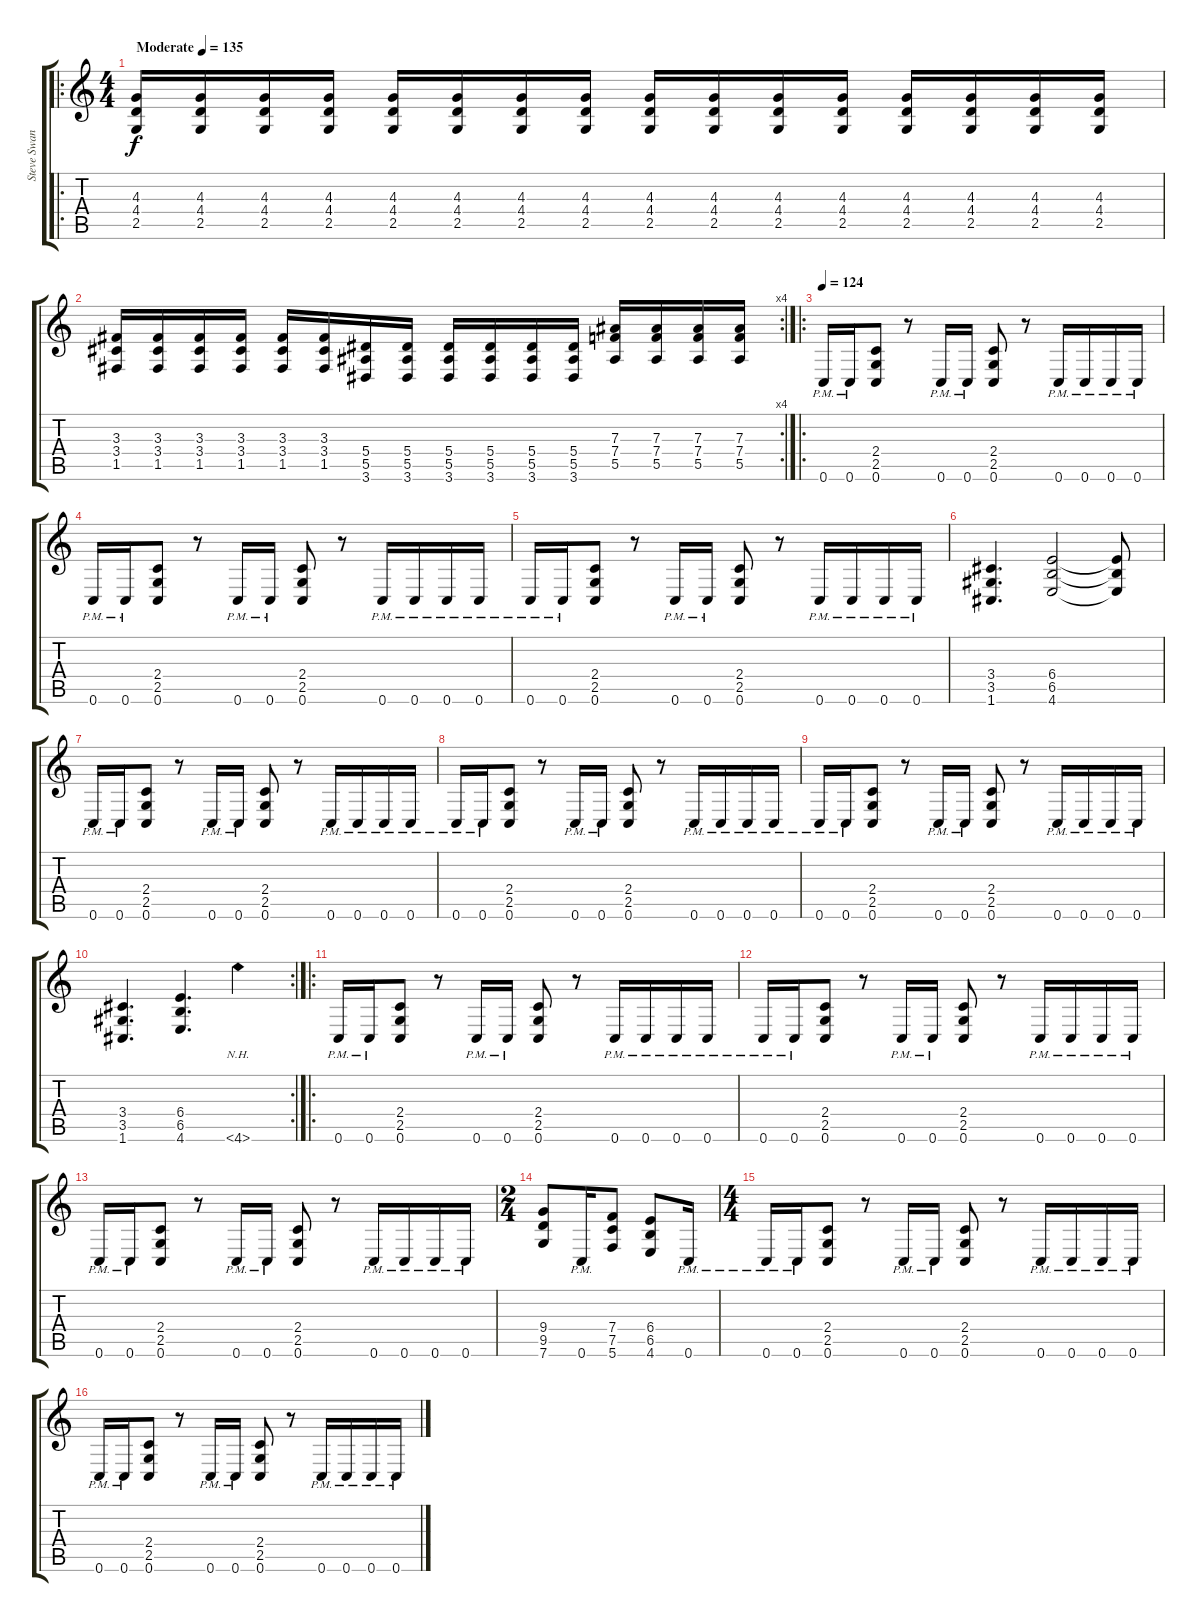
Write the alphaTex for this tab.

\track ("Steve Swanson" "Steve Swan") {instrument distortionguitar}
\staff {score tabs}
\tuning (C4 G3 Eb3 Bb2 F2 C2) {hide}
\ro
\ts (4 4)
\tempo (135 "Moderate")
\clef g2
\ks c
(4.3 4.4 2.5).16{dy f instrument distortionguitar} (4.3 4.4 2.5).16 (4.3 4.4 2.5).16 (4.3 4.4 2.5).16 (4.3 4.4 2.5).16 (4.3 4.4 2.5).16 (4.3 4.4 2.5).16 (4.3 4.4 2.5).16 (4.3 4.4 2.5).16 (4.3 4.4 2.5).16 (4.3 4.4 2.5).16 (4.3 4.4 2.5).16 (4.3 4.4 2.5).16 (4.3 4.4 2.5).16 (4.3 4.4 2.5).16 (4.3 4.4 2.5).16 |
\rc 4
(3.3 3.4 1.5).16 (3.3 3.4 1.5).16 (3.3 3.4 1.5).16 (3.3 3.4 1.5).16 (3.3 3.4 1.5).16 (3.3 3.4 1.5).16 (5.4 5.5 3.6).16 (5.4 5.5 3.6).16 (5.4 5.5 3.6).16 (5.4 5.5 3.6).16 (5.4 5.5 3.6).16 (5.4 5.5 3.6).16 (7.3 7.4 5.5).16 (7.3 7.4 5.5).16 (7.3 7.4 5.5).16 (7.3 7.4 5.5).16 |
\ro
\tempo 124
0.6{pm}.16 0.6{pm}.16 (2.4 2.5 0.6).8 r.8 0.6{pm}.16 0.6{pm}.16 (2.4 2.5 0.6).8 r.8 0.6{pm}.16 0.6{pm}.16 0.6{pm}.16 0.6{pm}.16 |
0.6{pm}.16 0.6{pm}.16 (2.4 2.5 0.6).8 r.8 0.6{pm}.16 0.6{pm}.16 (2.4 2.5 0.6).8 r.8 0.6{pm}.16 0.6{pm}.16 0.6{pm}.16 0.6{pm}.16 |
0.6{pm}.16 0.6{pm}.16 (2.4 2.5 0.6).8 r.8 0.6{pm}.16 0.6{pm}.16 (2.4 2.5 0.6).8 r.8 0.6{pm}.16 0.6{pm}.16 0.6{pm}.16 0.6{pm}.16 |
(3.4 3.5 1.6).4{d} (6.4 6.5 4.6).2 (6.4{t} 6.5{t} 4.6{t}).8 |
0.6{pm}.16 0.6{pm}.16 (2.4 2.5 0.6).8 r.8 0.6{pm}.16 0.6{pm}.16 (2.4 2.5 0.6).8 r.8 0.6{pm}.16 0.6{pm}.16 0.6{pm}.16 0.6{pm}.16 |
0.6{pm}.16 0.6{pm}.16 (2.4 2.5 0.6).8 r.8 0.6{pm}.16 0.6{pm}.16 (2.4 2.5 0.6).8 r.8 0.6{pm}.16 0.6{pm}.16 0.6{pm}.16 0.6{pm}.16 |
0.6{pm}.16 0.6{pm}.16 (2.4 2.5 0.6).8 r.8 0.6{pm}.16 0.6{pm}.16 (2.4 2.5 0.6).8 r.8 0.6{pm}.16 0.6{pm}.16 0.6{pm}.16 0.6{pm}.16 |
\rc 2
(3.4 3.5 1.6).4{d} (6.4 6.5 4.6).4{d} 4.6{nh}.4 |
\ro
0.6{pm}.16 0.6{pm}.16 (2.4 2.5 0.6).8 r.8 0.6{pm}.16 0.6{pm}.16 (2.4 2.5 0.6).8 r.8 0.6{pm}.16 0.6{pm}.16 0.6{pm}.16 0.6{pm}.16 |
0.6{pm}.16 0.6{pm}.16 (2.4 2.5 0.6).8 r.8 0.6{pm}.16 0.6{pm}.16 (2.4 2.5 0.6).8 r.8 0.6{pm}.16 0.6{pm}.16 0.6{pm}.16 0.6{pm}.16 |
0.6{pm}.16 0.6{pm}.16 (2.4 2.5 0.6).8 r.8 0.6{pm}.16 0.6{pm}.16 (2.4 2.5 0.6).8 r.8 0.6{pm}.16 0.6{pm}.16 0.6{pm}.16 0.6{pm}.16 |
\ts (2 4)
(9.4 9.5 7.6).8 0.6{pm}.16 (7.4 7.5 5.6).8 (6.4 6.5 4.6).8 0.6{pm}.16 |
\ts (4 4)
0.6{pm}.16 0.6{pm}.16 (2.4 2.5 0.6).8 r.8 0.6{pm}.16 0.6{pm}.16 (2.4 2.5 0.6).8 r.8 0.6{pm}.16 0.6{pm}.16 0.6{pm}.16 0.6{pm}.16 |
0.6{pm}.16 0.6{pm}.16 (2.4 2.5 0.6).8 r.8 0.6{pm}.16 0.6{pm}.16 (2.4 2.5 0.6).8 r.8 0.6{pm}.16 0.6{pm}.16 0.6{pm}.16 0.6{pm}.16
